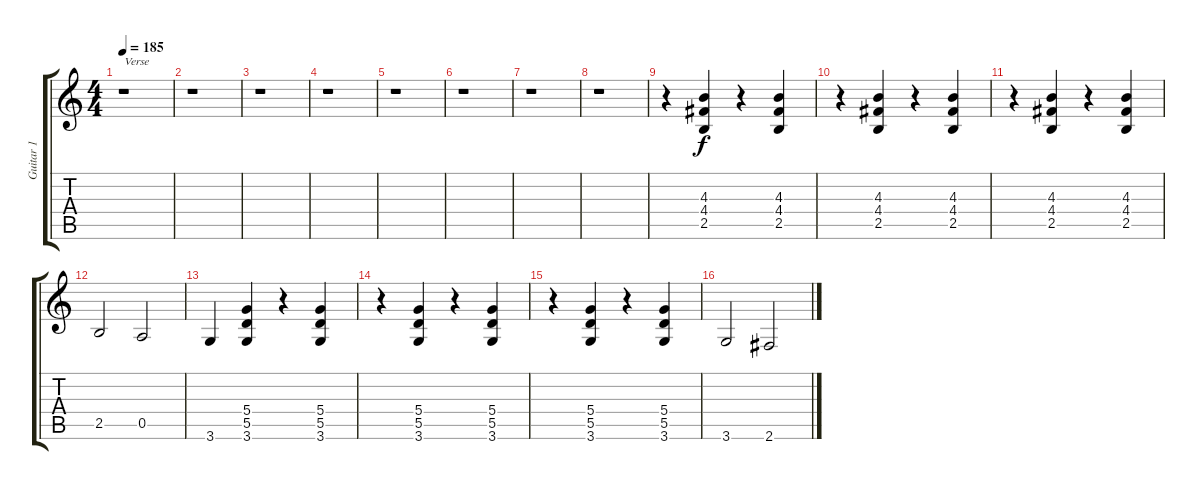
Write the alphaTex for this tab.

\track ("Guitar 1" "Guitar 1") {instrument electricguitarclean}
\staff {score tabs}
\tuning (E4 B3 G3 D3 A2 E2) {hide}
\ts (4 4)
\tempo 185
\clef g2
\ks c
r.1{txt "Verse" dy f} |
r.1 |
r.1 |
r.1 |
r.1 |
r.1 |
r.1 |
r.1 |
r.4 (4.3 4.4 2.5).4 r.4 (4.3 4.4 2.5).4 |
r.4 (4.3 4.4 2.5).4 r.4 (4.3 4.4 2.5).4 |
r.4 (4.3 4.4 2.5).4 r.4 (4.3 4.4 2.5).4 |
2.5.2 0.5.2 |
3.6.4 (5.4 5.5 3.6).4 r.4 (5.4 5.5 3.6).4 |
r.4 (5.4 5.5 3.6).4 r.4 (5.4 5.5 3.6).4 |
r.4 (5.4 5.5 3.6).4 r.4 (5.4 5.5 3.6).4 |
3.6.2 2.6.2
